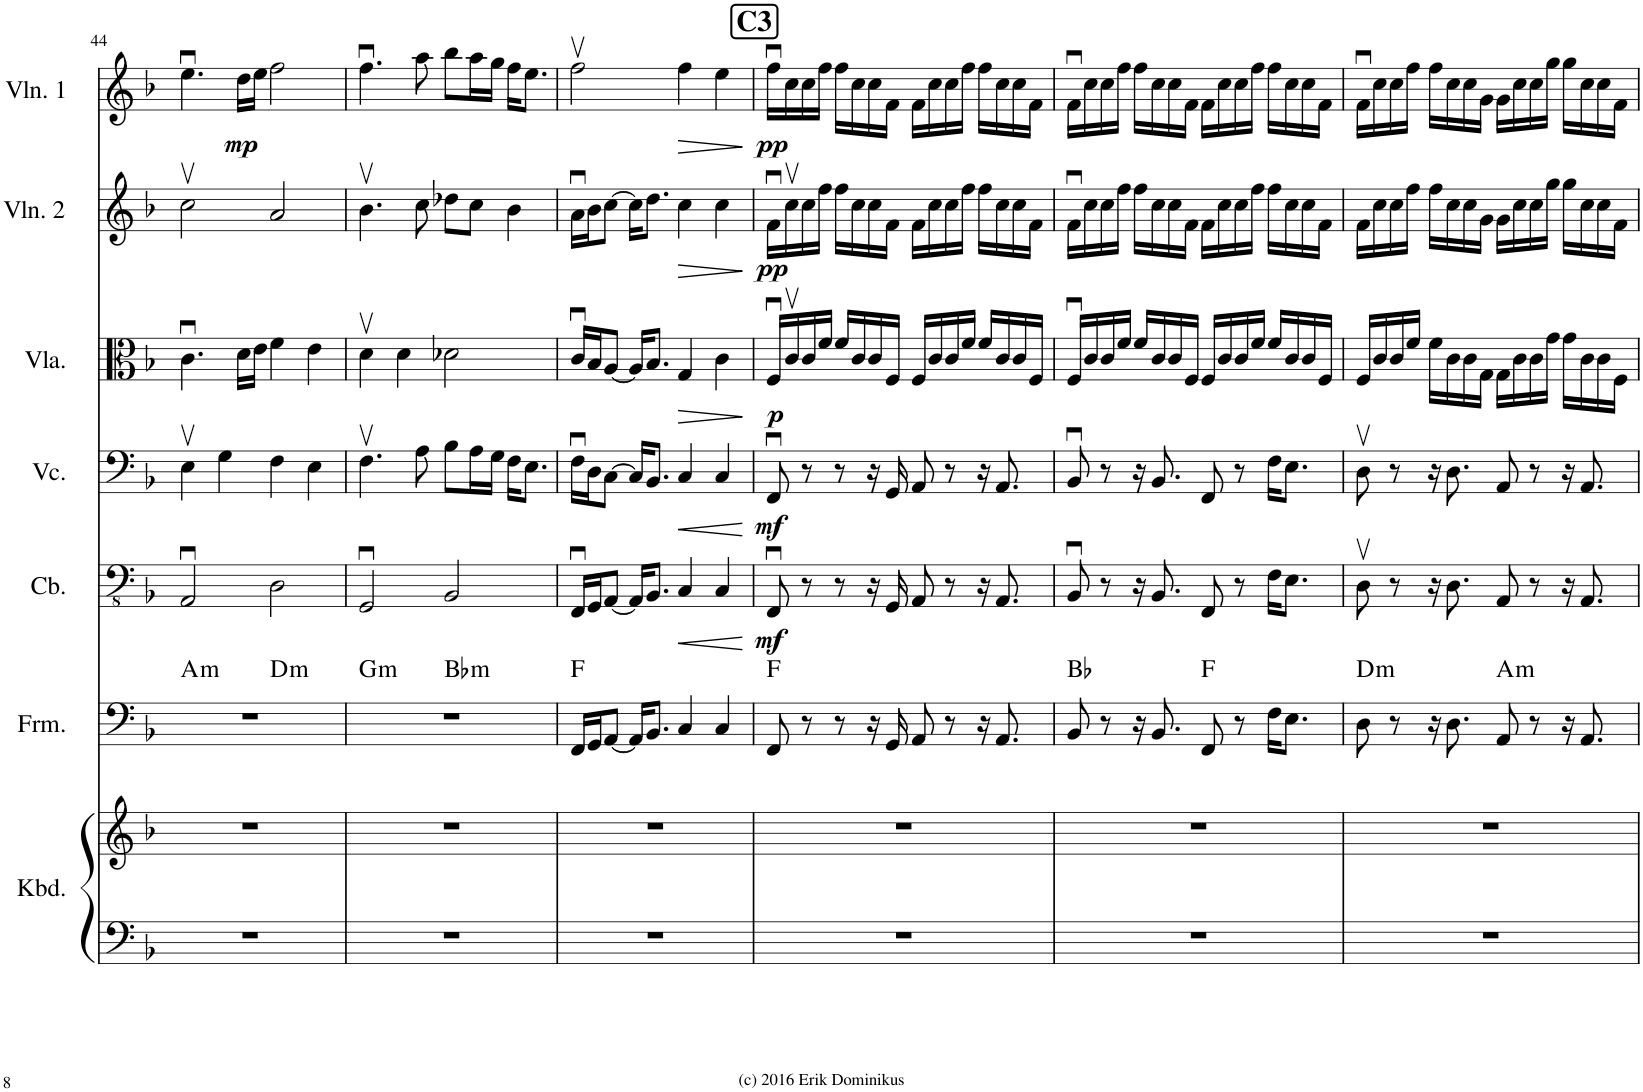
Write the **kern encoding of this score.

**kern	**kern	**kern	**harte	**kern	**dynam	**kern	**dynam	**kern	**dynam	**kern	**dynam	**kern	**dynam
*part7	*part7	*part6	*part6	*part5	*part5	*part4	*part4	*part3	*part3	*part2	*part2	*part1	*part1
*staff8	*staff7	*staff6	*	*staff5	*staff5	*staff4	*staff4	*staff3	*staff3	*staff2	*staff2	*staff1	*staff1
*I"Keyboard	*	*I"Form	*	*I"Contrabass	*	*I"Violoncello	*	*I"Viola	*	*I"Violin 2	*	*I"Violin 1	*
*I'Kbd.	*	*I'Frm.	*	*I'Cb.	*	*I'Vc.	*	*I'Vla.	*	*I'Vln. 2	*	*I'Vln. 1	*
!!LO:PB:g=z
*clefF4	*clefG2	*clefF4	*	*clefFv4	*	*clefF4	*	*clefC3	*	*clefG2	*	*clefG2	*
*	*	*	*	*Trd7c12	*	*	*	*	*	*	*	*	*
*k[b-]	*k[b-]	*k[b-]	*	*k[b-]	*	*k[b-]	*	*k[b-]	*	*k[b-]	*	*k[b-]	*
*M4/4	*M4/4	*M4/4	*	*M4/4	*	*M4/4	*	*M4/4	*	*M4/4	*	*M4/4	*
=44	=44	=44	=44	=44	=44	=44	=44	=44	=44	=44	=44	=44	=44
!	!	!	!LO:H:kt=m	!	!	!	!	!	!	!	!	!	!
*	*	*^	*	*	*	*	*	*	*	*	*	*	*
1r	1r	1r	2ryy	A:min	2AAAu/	.	4Ev\	.	4.cu\	.	2ccv\	.	4.eeu\	.
.	.	.	.	.	.	.	4G\	.	.	.	.	.	.	.
!	!	!	!	!	!	!	!	!	!	!	!	!	!	!LO:DY:b
.	.	.	.	.	.	.	.	.	16d\LL	.	.	.	16dd\LL	mp
.	.	.	.	.	.	.	.	.	16e\JJ	.	.	.	16ee\JJ	.
!	!	!	!	!LO:H:kt=m	!	!	!	!	!	!	!	!	!	!
.	.	.	2ryy	D:min	2DD\	.	4F\	.	4f\	.	2a/	.	2ff\	.
.	.	.	.	.	.	.	4E\	.	4e\	.	.	.	.	.
=45	=45	=45	=45	=45	=45	=45	=45	=45	=45	=45	=45	=45	=45	=45
!	!	!	!	!LO:H:kt=m	!	!	!	!	!	!	!	!	!	!
1r	1r	1r	2ryy	G:min	2GGGu/	.	4.Fv\	.	4dv\	.	4.b-v\	.	4.ffu\	.
.	.	.	.	.	.	.	.	.	4d\	.	.	.	.	.
.	.	.	.	.	.	.	8A\	.	.	.	8cc\	.	8aa\	.
!	!	!	!	!LO:H:kt=m	!	!	!	!	!	!	!	!	!	!
.	.	.	2ryy	Bb:min	2BBB-/	.	8B-\L	.	2d-X\	.	8dd-X\L	.	8bb-\L	.
.	.	.	.	.	.	.	16A\L	.	.	.	8cc\J	.	16aa\L	.
.	.	.	.	.	.	.	16G\JJ	.	.	.	.	.	16gg\JJ	.
.	.	.	.	.	.	.	16F\KL	.	.	.	4b-\	.	16ff\KL	.
.	.	.	.	.	.	.	8.E\J	.	.	.	.	.	8.ee\J	.
*	*	*v	*v	*	*	*	*	*	*	*	*	*	*	*
=46	=46	=46	=46	=46	=46	=46	=46	=46	=46	=46	=46	=46	=46
1r	1r	16FF/LL	F:maj	16FFFu/LL	.	16Fu\LL	.	16cu/LL	.	16au\LL	.	2ffv\	.
.	.	16GG/J	.	16GGG/J	.	16D\J	.	16B-/J	.	16b-\J	.	.	.
.	.	[8AA/J	.	[8AAA/J	.	[8C\J	.	[8A/J	.	[8cc\J	.	.	.
.	.	16AA/KL]	.	16AAA/KL]	.	16C/KL]	.	16A/KL]	.	16cc\KL]	.	.	.
.	.	8.BB-/J	.	8.BBB-/J	.	8.BB-/J	.	8.B-/J	.	8.dd\J	.	.	.
!	!	!	!	!	!LO:HP:b	!	!LO:HP:b	!	!LO:HP:b	!	!LO:HP:b	!	!LO:HP:b
.	.	4C/	.	4CC/	<	4C/	<	4G/	>	4cc\	>	4ff\	>
.	.	4C/	.	4CC/	.	4C/	.	4c\	.	4cc\	.	4ee\	.
.	.	.	.	.	[	.	[	.	]	.	]	.	]
!!LO:REH:place=s1:a:B:cj:fs=14:t=C3
=47	=47	=47	=47	=47	=47	=47	=47	=47	=47	=47	=47	=47	=47
!	!	!	!	!	!LO:DY:b	!	!LO:DY:b	!	!LO:DY:b	!	!LO:DY:b	!	!LO:DY:b
1r	1r	8FF/	F:maj	8FFFu/	mf	8FFu/	mf	16Fu/LL	p	16fu\LL	pp	16ffu\LL	pp
.	.	.	.	.	.	.	.	16cv/	.	16ccv\	.	16cc\	.
.	.	8r	.	8r	.	8r	.	16c/	.	16cc\	.	16cc\	.
.	.	.	.	.	.	.	.	16f/JJ	.	16ff\JJ	.	16ff\JJ	.
.	.	8r	.	8r	.	8r	.	16f/LL	.	16ff\LL	.	16ff\LL	.
.	.	.	.	.	.	.	.	16c/	.	16cc\	.	16cc\	.
.	.	16r	.	16r	.	16r	.	16c/	.	16cc\	.	16cc\	.
.	.	16GG/	.	16GGG/	.	16GG/	.	16F/JJ	.	16f\JJ	.	16f\JJ	.
.	.	8AA/	.	8AAA/	.	8AA/	.	16F/LL	.	16f\LL	.	16f\LL	.
.	.	.	.	.	.	.	.	16c/	.	16cc\	.	16cc\	.
.	.	8r	.	8r	.	8r	.	16c/	.	16cc\	.	16cc\	.
.	.	.	.	.	.	.	.	16f/JJ	.	16ff\JJ	.	16ff\JJ	.
.	.	16r	.	16r	.	16r	.	16f/LL	.	16ff\LL	.	16ff\LL	.
.	.	8.AA/	.	8.AAA/	.	8.AA/	.	16c/	.	16cc\	.	16cc\	.
.	.	.	.	.	.	.	.	16c/	.	16cc\	.	16cc\	.
.	.	.	.	.	.	.	.	16F/JJ	.	16f\JJ	.	16f\JJ	.
=48	=48	=48	=48	=48	=48	=48	=48	=48	=48	=48	=48	=48	=48
1r	1r	8BB-/	Bb:maj	8BBB-u/	.	8BB-u/	.	16Fu/LL	.	16fu\LL	.	16fu\LL	.
.	.	.	.	.	.	.	.	16c/	.	16cc\	.	16cc\	.
.	.	8r	.	8r	.	8r	.	16c/	.	16cc\	.	16cc\	.
.	.	.	.	.	.	.	.	16f/JJ	.	16ff\JJ	.	16ff\JJ	.
.	.	16r	.	16r	.	16r	.	16f/LL	.	16ff\LL	.	16ff\LL	.
.	.	8.BB-/	.	8.BBB-/	.	8.BB-/	.	16c/	.	16cc\	.	16cc\	.
.	.	.	.	.	.	.	.	16c/	.	16cc\	.	16cc\	.
.	.	.	.	.	.	.	.	16F/JJ	.	16f\JJ	.	16f\JJ	.
.	.	8FF/	F:maj	8FFF/	.	8FF/	.	16F/LL	.	16f\LL	.	16f\LL	.
.	.	.	.	.	.	.	.	16c/	.	16cc\	.	16cc\	.
.	.	8r	.	8r	.	8r	.	16c/	.	16cc\	.	16cc\	.
.	.	.	.	.	.	.	.	16f/JJ	.	16ff\JJ	.	16ff\JJ	.
.	.	16F\KL	.	16FF\KL	.	16F\KL	.	16f/LL	.	16ff\LL	.	16ff\LL	.
.	.	8.E\J	.	8.EE\J	.	8.E\J	.	16c/	.	16cc\	.	16cc\	.
.	.	.	.	.	.	.	.	16c/	.	16cc\	.	16cc\	.
.	.	.	.	.	.	.	.	16F/JJ	.	16f\JJ	.	16f\JJ	.
=49	=49	=49	=49	=49	=49	=49	=49	=49	=49	=49	=49	=49	=49
!	!	!	!LO:H:kt=m	!	!	!	!	!	!	!	!	!	!
1r	1r	8D\	D:min	8DDv\	.	8Dv\	.	16F/LL	.	16f\LL	.	16fu\LL	.
.	.	.	.	.	.	.	.	16c/	.	16cc\	.	16cc\	.
.	.	8r	.	8r	.	8r	.	16c/	.	16cc\	.	16cc\	.
.	.	.	.	.	.	.	.	16f/JJ	.	16ff\JJ	.	16ff\JJ	.
.	.	16r	.	16r	.	16r	.	16f\LL	.	16ff\LL	.	16ff\LL	.
.	.	8.D\	.	8.DD\	.	8.D\	.	16c\	.	16cc\	.	16cc\	.
.	.	.	.	.	.	.	.	16c\	.	16cc\	.	16cc\	.
.	.	.	.	.	.	.	.	16G\JJ	.	16g\JJ	.	16g\JJ	.
!	!	!	!LO:H:kt=m	!	!	!	!	!	!	!	!	!	!
.	.	8AA/	A:min	8AAA/	.	8AA/	.	16G\LL	.	16g\LL	.	16g\LL	.
.	.	.	.	.	.	.	.	16c\	.	16cc\	.	16cc\	.
.	.	8r	.	8r	.	8r	.	16c\	.	16cc\	.	16cc\	.
.	.	.	.	.	.	.	.	16g\JJ	.	16gg\JJ	.	16gg\JJ	.
.	.	16r	.	16r	.	16r	.	16g\LL	.	16gg\LL	.	16gg\LL	.
.	.	8.AA/	.	8.AAA/	.	8.AA/	.	16c\	.	16cc\	.	16cc\	.
.	.	.	.	.	.	.	.	16c\	.	16cc\	.	16cc\	.
.	.	.	.	.	.	.	.	16F\JJ	.	16f\JJ	.	16f\JJ	.
=	=	=	=	=	=	=	=	=	=	=	=	=	=
*-	*-	*-	*-	*-	*-	*-	*-	*-	*-	*-	*-	*-	*-
